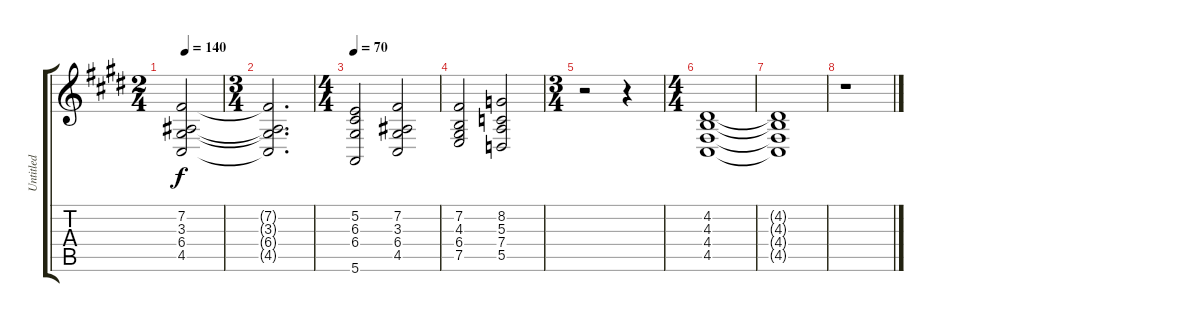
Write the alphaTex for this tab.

\track ("Untitled" "Untitled") {instrument synthstrings1}
\staff {score tabs}
\tuning (E4 B3 G3 D3 A2 E2) {hide}
\ts (2 4)
\tempo 140
\clef g2
\ks c#minor
(7.2{t} 3.3{t} 6.4{t} 4.5{t}).2{dy f} |
\ts (3 4)
(7.2{t} 3.3{t} 6.4{t} 4.5{t}).2{d} |
\ts (4 4)
\tempo 70
(5.2 6.3 6.4 5.6).2 (7.2 3.3 6.4 4.5).2 |
\ks e
(7.2 4.3 6.4 7.5).2 (8.2 5.3 7.4 5.5).2 |
\ts (3 4)
\ks c#minor
r.2 r.4 |
\ts (4 4)
(4.2 4.3 4.4 4.5).1 |
\ks e
(4.2{t} 4.3{t} 4.4{t} 4.5{t}).1 |
\ks c#minor
r.1
